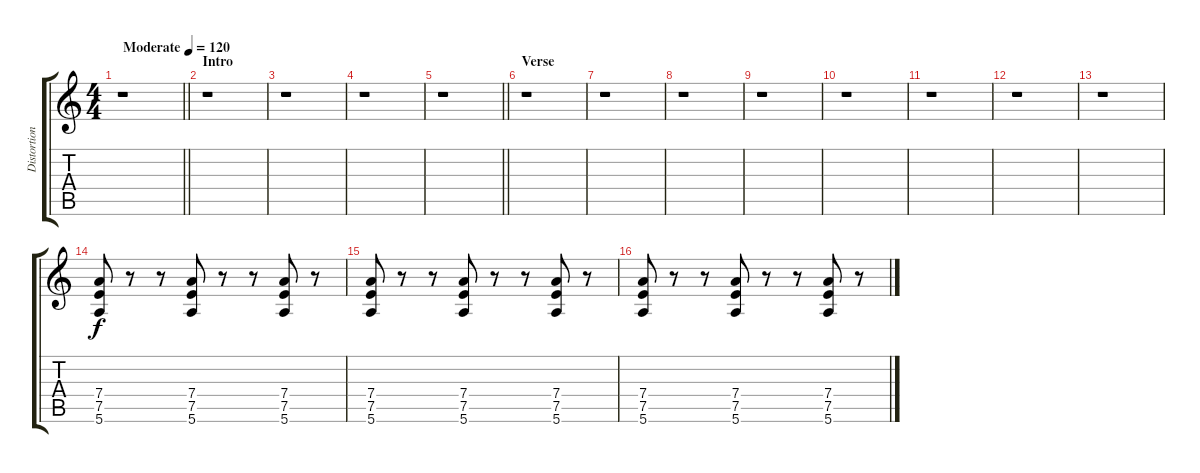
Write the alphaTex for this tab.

\track ("Distortion" "Distortion") {instrument distortionguitar}
\staff {score tabs}
\tuning (E4 B3 G3 D3 A2 E2) {hide}
\ts (4 4)
\tempo (120 "Moderate")
\clef g2
\barLineRight lightlight
\ks c
r.1{dy f instrument distortionguitar} |
\section ("" "Intro")
r.1 |
r.1 |
r.1 |
\barLineRight lightlight
r.1 |
\section ("" "Verse")
r.1 |
r.1 |
r.1 |
r.1 |
r.1 |
r.1 |
r.1 |
r.1 |
(7.4 7.5 5.6).8 r.8 r.8 (7.4 7.5 5.6).8 r.8 r.8 (7.4 7.5 5.6).8 r.8 |
(7.4 7.5 5.6).8 r.8 r.8 (7.4 7.5 5.6).8 r.8 r.8 (7.4 7.5 5.6).8 r.8 |
(7.4 7.5 5.6).8 r.8 r.8 (7.4 7.5 5.6).8 r.8 r.8 (7.4 7.5 5.6).8 r.8
